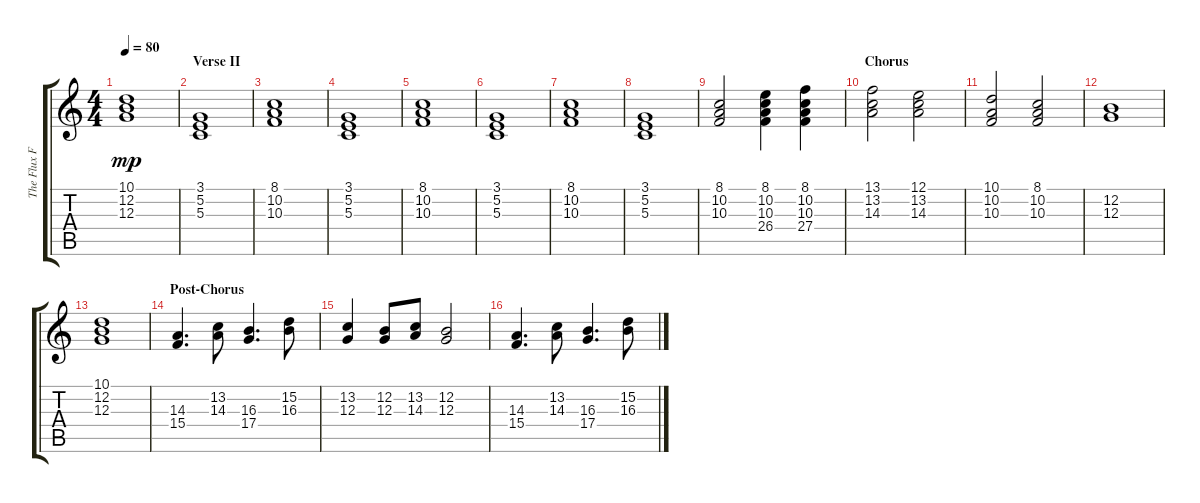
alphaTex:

\track ("The Flux Fiddlers" "The Flux F") {instrument stringensemble1}
\staff {score tabs}
\tuning (E4 B3 G3 D3 A2 E2) {hide}
\ts (4 4)
\tempo 80
\clef g2
\ks c
(10.1 12.2 12.3).1{dy mp} |
\section ("" "Verse II")
(3.1 5.2 5.3).1 |
(8.1 10.2 10.3).1 |
(3.1 5.2 5.3).1 |
(8.1 10.2 10.3).1 |
(3.1 5.2 5.3).1 |
(8.1 10.2 10.3).1 |
(3.1 5.2 5.3).1 |
(8.1 10.2 10.3).2 (8.1 10.2 10.3 26.4).4 (8.1 10.2 10.3 27.4).4 |
\section ("" "Chorus")
(13.1 13.2 14.3).2 (12.1 13.2 14.3).2 |
(10.1 10.2 10.3).2 (8.1 10.2 10.3).2 |
(12.2 12.3).1 |
(10.1 12.2 12.3).1 |
\section ("" "Post-Chorus")
(14.3 15.4).4{d} (13.2 14.3).8 (16.3 17.4).4{d} (15.2 16.3).8 |
(13.2 12.3).4 (12.2 12.3).8 (13.2 14.3).8 (12.2 12.3).2 |
(14.3 15.4).4{d} (13.2 14.3).8 (16.3 17.4).4{d} (15.2 16.3).8
